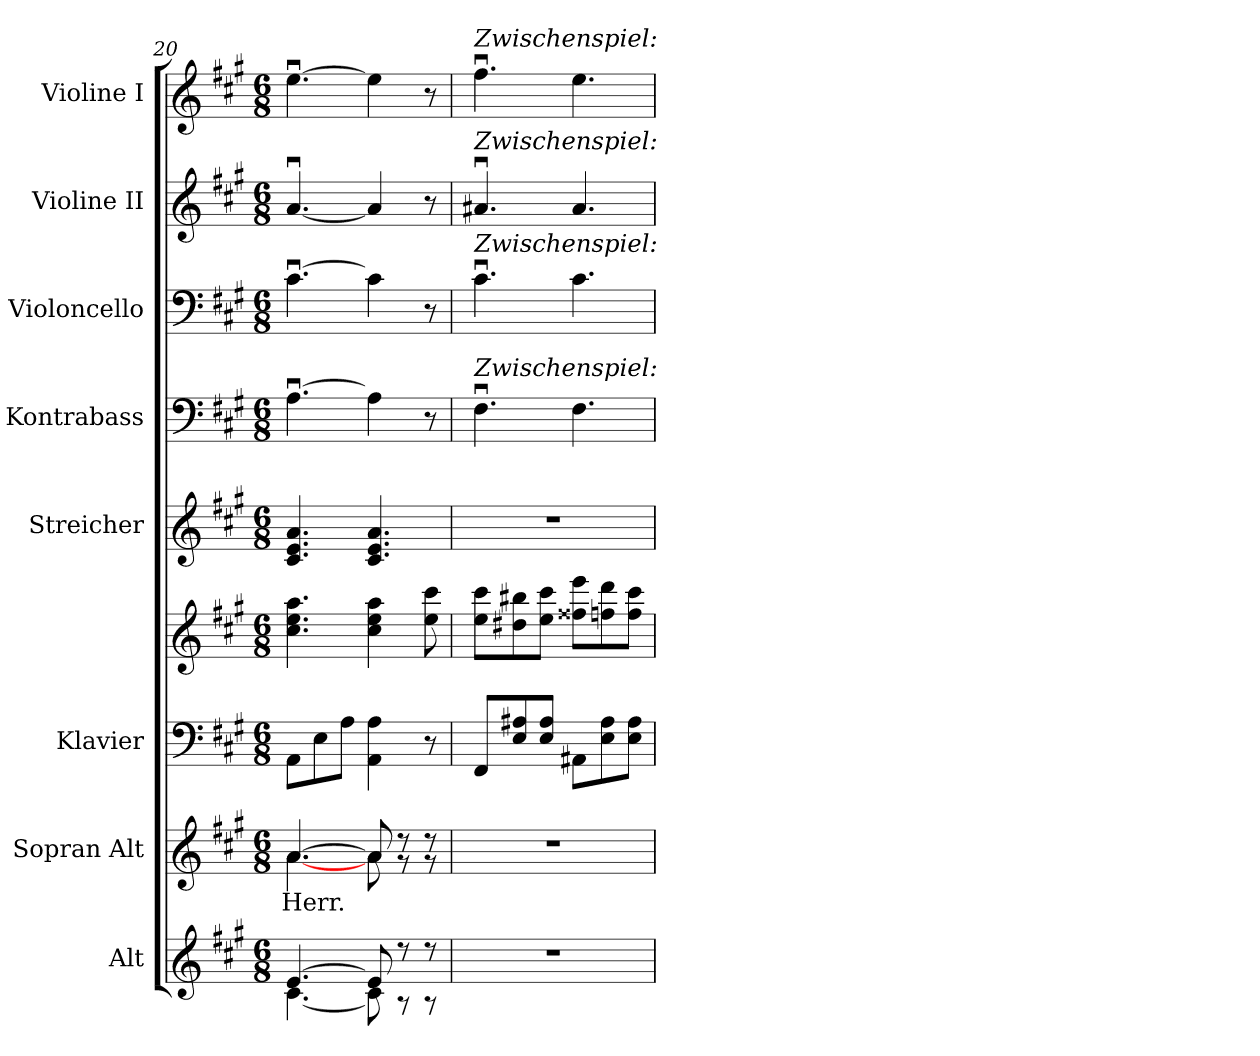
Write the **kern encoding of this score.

**kern	**kern	**text	**kern	**kern	**kern	**kern	**kern	**kern	**kern
*part8	*part7	*part7	*part6	*part6	*part5	*part4	*part3	*part2	*part1
*staff9	*staff8	*staff8	*staff7	*staff6	*staff5	*staff4	*staff3	*staff2	*staff1
*I"Alt	*I"Sopran Alt	*	*I"Klavier	*	*I"Streicher	*I"Kontrabass	*I"Violoncello	*I"Violine II	*I"Violine I
*I'A.	*I'S. A.	*	*I'Klav.	*	*I'Str.	*I'Kb.	*I'Vc.	*I'Vl. II	*I'Vl. I
*clefG2	*clefG2	*	*clefF4	*clefG2	*clefG2	*clefF4	*clefF4	*clefG2	*clefG2
*	*	*	*	*	*	*ITrd7c12	*	*	*
*k[f#c#g#]	*k[f#c#g#]	*	*k[f#c#g#]	*k[f#c#g#]	*k[f#c#g#]	*k[f#c#g#]	*k[f#c#g#]	*k[f#c#g#]	*k[f#c#g#]
*A:	*A:	*	*A:	*A:	*A:	*A:	*A:	*A:	*A:
*M6/8	*M6/8	*	*M6/8	*M6/8	*M6/8	*M6/8	*M6/8	*M6/8	*M6/8
=20	=20	=20	=20	=20	=20	=20	=20	=20	=20
*^	*^	*	*	*	*	*	*	*	*
!	!	!	!	!LO:LY:b:color=#000000	!	!	!	!	!	!	!
*	*	*	*	*	*	*^	*	*	*	*	*
[4.ei/	[4.c#i\	[4.ai/	[4.ai\	Herr.	8AAi\L	4.cc#i\ 4.eei 4.aai	8ryy	4.c#i/ 4.ei 4.ai	[4.AAui\	[4.c#ui\	[4.aui/	[4.eeui\
*	*	*	*	*	*	*v	*v	*	*	*	*	*
.	.	.	.	.	8Ei\	.	.	.	.	.	.
.	.	.	.	.	8Ai\J	.	.	.	.	.	.
8ei/]	8c#i\]	8ai/]	8ai\	.	4AAi\ 4Ai	4cc#i\ 4eei 4aai	4.c#i/ 4.ei 4.ai	4AAi\]	4c#i\]	4ai/]	4eei\]
8r	8r	8r	8r	.	.	.	.	.	.	.	.
*	*	*	*	*	*	*^	*	*	*	*	*
8r	8r	8r	8r	.	8r	8eei\ 8ccc#i	8ryy	.	8r	8r	8r	8r
!!LO:PB:g=z
=21	=21	=21	=21	=21	=21	=21	=21	=21	=21	=21	=21	=21
!	!	!	!	!	!	!	!	!	!	!	!	!LO:TX:a:i:t=Zwischenspiel&colon;
!	!	!	!	!	!	!	!	!	!	!	!LO:TX:a:i:t=Zwischenspiel&colon;	!
!	!	!	!	!	!	!	!	!	!	!LO:TX:a:i:t=Zwischenspiel&colon;	!	!
!	!	!	!	!	!	!	!	!	!LO:TX:a:i:t=Zwischenspiel&colon;	!	!	!
!	!	!	!	!	!	!LO:TX:a:i:t=Zwischenspiel&colon;	!	!	!	!	!	!
!	!	!LO:TX:a:i:t=Zwischenspiel&colon;	!	!	!	!	!	!	!	!	!	!
!LO:N:vis=1	!	!LO:N:vis=1	!	!	!	!	!	!LO:N:vis=1	!	!	!	!
*v	*v	*	*	*	*	*v	*v	*	*	*	*	*
*	*v	*v	*	*	*	*	*	*	*	*
2.r	2.r	.	8FF#i/L	8eei\ 8ccc#i\L	2.r	4.FF#ui\	4.c#ui\	4.a#Xui/	4.ff#ui\
.	.	.	8Ei/ 8A#Xi/	8dd#Xi\ 8bb#Xi\	.	.	.	.	.
.	.	.	8Ei/ 8A#i/J	8eei\ 8ccc#i\J	.	.	.	.	.
.	.	.	8AA#Xi\L	8ff##Xi\ 8eeei\L	.	4.FF#i\	4.c#i\	4.a#i/	4.eei\
.	.	.	8Ei\ 8A#i\	8ffi\ 8dddi\	.	.	.	.	.
.	.	.	8Ei\ 8A#i\J	8ffi\ 8ccc#i\J	.	.	.	.	.
=	=	=	=	=	=	=	=	=	=
*-	*-	*-	*-	*-	*-	*-	*-	*-	*-
